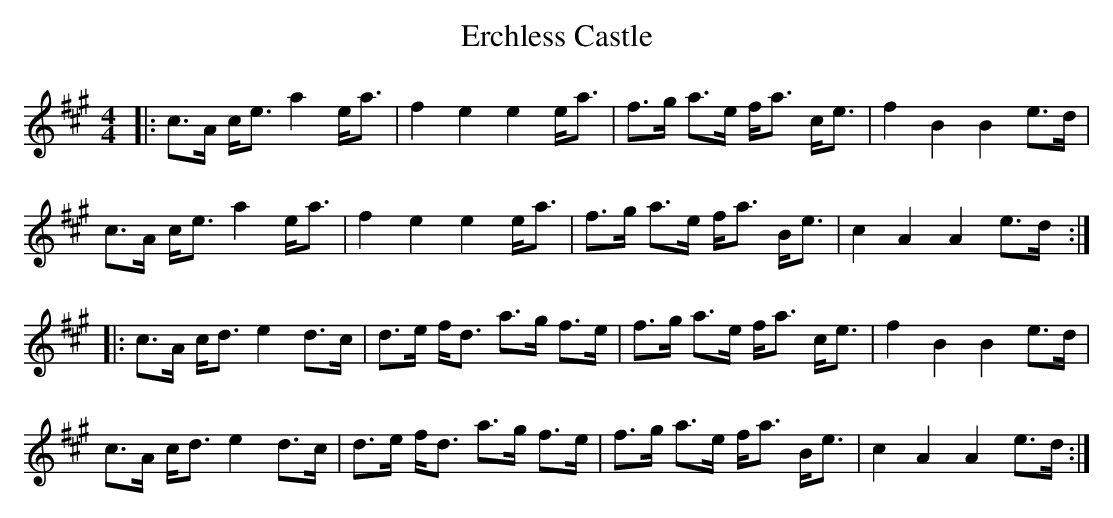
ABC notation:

X:1
T: Erchless Castle
M: 4/4
L: 1/8
K: Amaj
|:c>A c<e a2e<a|f2e2e2e<a|f>g a>e f<a c<e|f2B2B2e>d|
c>A c<e a2e<a|f2e2e2e<a|f>g a>e f<a B<e|c2A2A2e>d:|
|:c>A c<d e2d>c|d>e f<d a>g f>e|f>g a>e f<a c<e|f2B2B2e>d|
c>A c<d e2d>c|d>e f<d a>g f>e|f>g a>e f<a B<e|c2A2A2e>d:|
